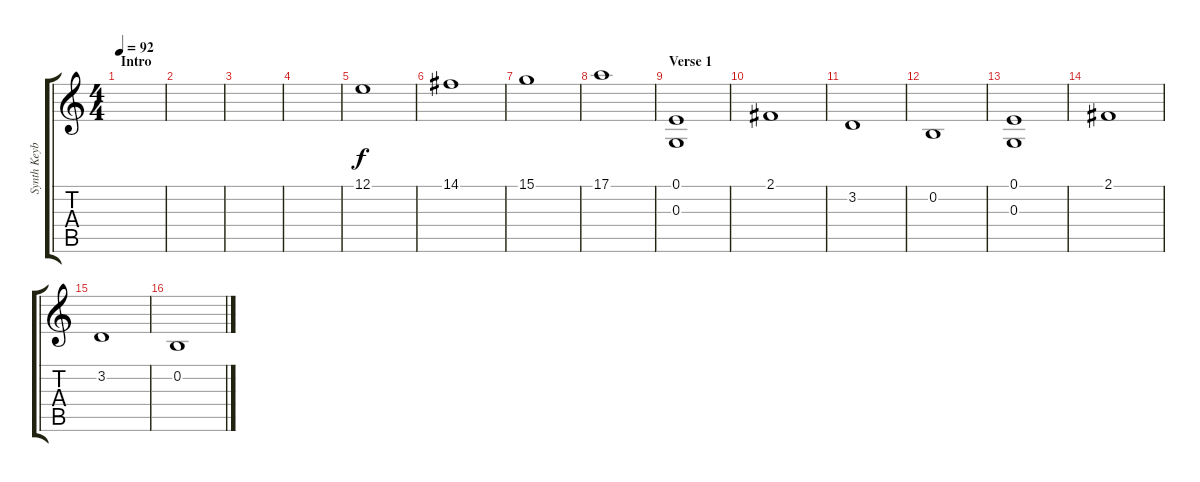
\track ("Synth Keyboard" "Synth Keyb") {instrument fx6goblins}
\staff {score tabs}
\tuning (E4 B3 G3 D3 A2 E2) {hide}
\ts (4 4)
\section ("" "Intro")
\tempo 92
\clef g2
\ks c
|
|
|
|
12.1.1 |
14.1.1 |
15.1.1 |
17.1.1 |
\section ("" "Verse 1")
(0.1 0.3).1 |
2.1.1 |
3.2.1 |
0.2.1 |
(0.1 0.3).1 |
2.1.1 |
3.2.1 |
0.2.1
